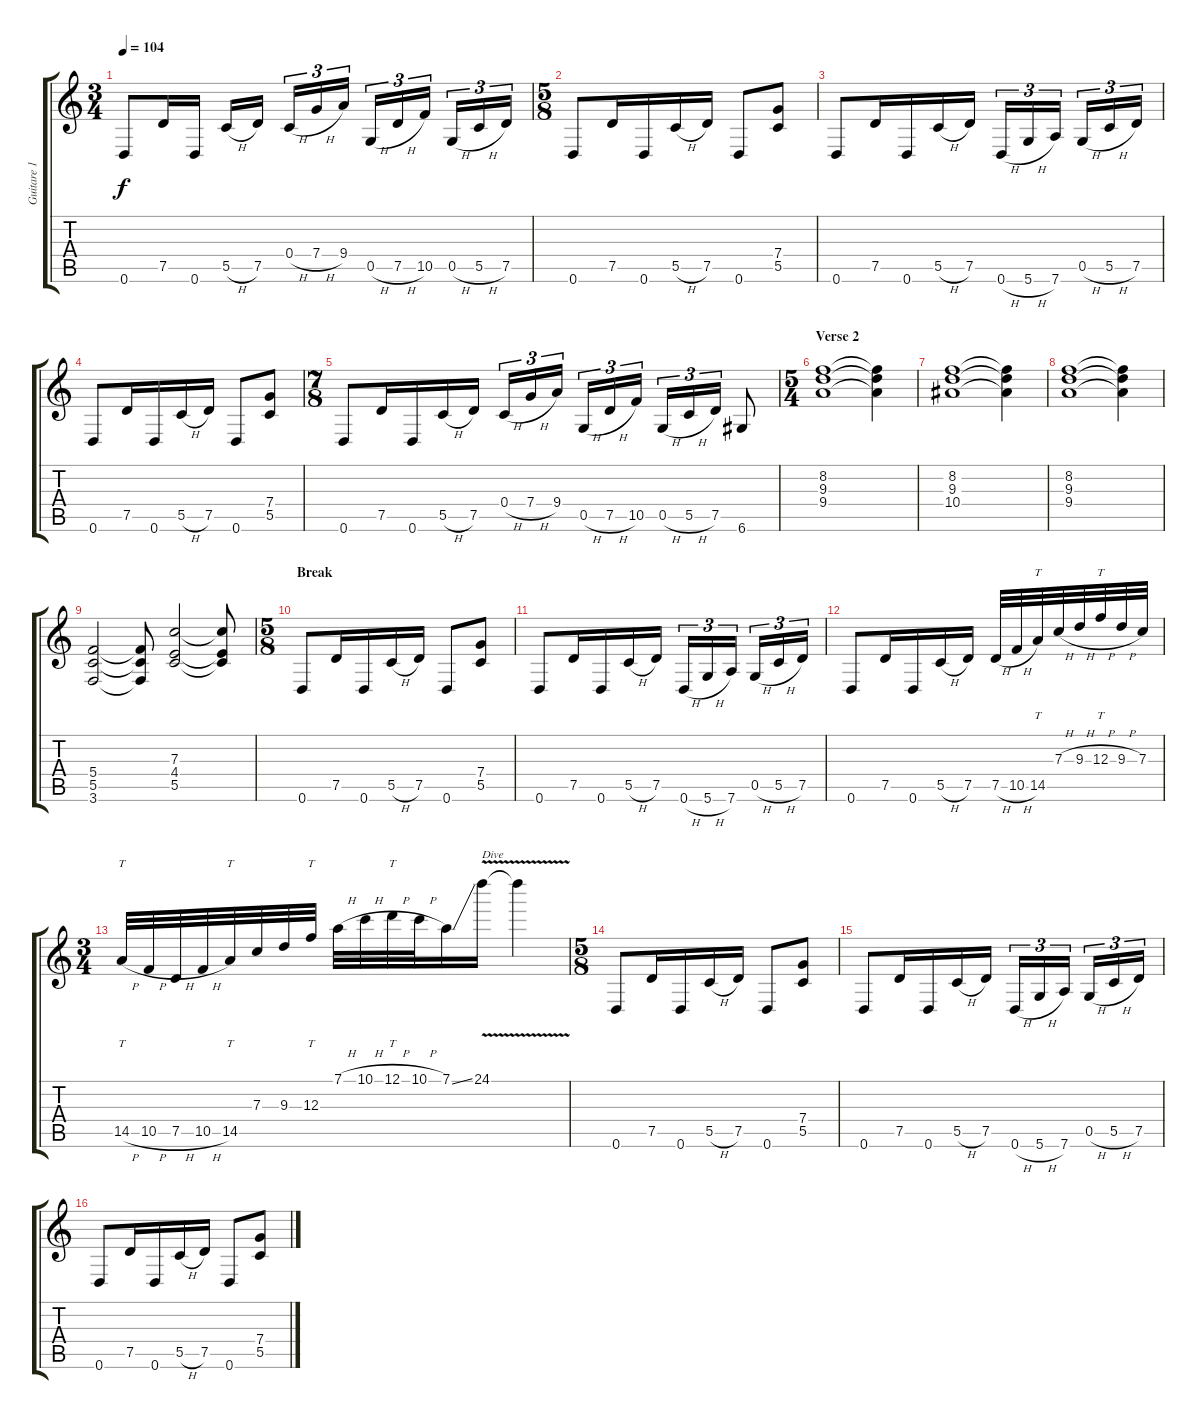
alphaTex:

\track ("Guitare 1" "Guitare 1") {instrument distortionguitar}
\staff {score tabs}
\tuning (D4 A3 F3 C3 G2 D2) {hide}
\ts (3 4)
\tempo 104
\clef g2
\ks c
0.6.8{dy f} 7.5.16 0.6.16 5.5{h}.16 7.5.16 0.4{h}.16{tu (3 2)} 7.4{h}.16{tu (3 2)} 9.4.16{tu (3 2)} 0.5{h}.16{tu (3 2)} 7.5{h}.16{tu (3 2)} 10.5.16{tu (3 2)} 0.5{h}.16{tu (3 2)} 5.5{h}.16{tu (3 2)} 7.5.16{tu (3 2)} |
\ts (5 8)
0.6.8 7.5.16 0.6.16 5.5{h}.16 7.5.16 0.6.8 (7.4 5.5).8 |
0.6.8 7.5.16 0.6.16 5.5{h}.16 7.5.16 0.6{h}.16{tu (3 2)} 5.6{h}.16{tu (3 2)} 7.6.16{tu (3 2)} 0.5{h}.16{tu (3 2)} 5.5{h}.16{tu (3 2)} 7.5.16{tu (3 2)} |
0.6.8 7.5.16 0.6.16 5.5{h}.16 7.5.16 0.6.8 (7.4 5.5).8 |
\ts (7 8)
0.6.8 7.5.16 0.6.16 5.5{h}.16 7.5.16 0.4{h}.16{tu (3 2)} 7.4{h}.16{tu (3 2)} 9.4.16{tu (3 2)} 0.5{h}.16{tu (3 2)} 7.5{h}.16{tu (3 2)} 10.5.16{tu (3 2)} 0.5{h}.16{tu (3 2)} 5.5{h}.16{tu (3 2)} 7.5.16{tu (3 2)} 6.6.8 |
\ts (5 4)
\section ("" "Verse 2")
(8.2 9.3 9.4).1 (8.2{t} 9.3{t} 9.4{t}).4 |
(8.2 9.3 10.4).1 (8.2{t} 9.3{t} 10.4{t}).4 |
(8.2 9.3 9.4).1 (8.2{t} 9.3{t} 9.4{t}).4 |
(5.4 5.5 3.6).2 (5.4{t} 5.5{t} 3.6{t}).8 (7.3 4.4 5.5).2 (7.3{t} 4.4{t} 5.5{t}).8 |
\ts (5 8)
\section ("" "Break")
0.6.8 7.5.16 0.6.16 5.5{h}.16 7.5.16 0.6.8 (7.4 5.5).8 |
0.6.8 7.5.16 0.6.16 5.5{h}.16 7.5.16 0.6{h}.16{tu (3 2)} 5.6{h}.16{tu (3 2)} 7.6.16{tu (3 2)} 0.5{h}.16{tu (3 2)} 5.5{h}.16{tu (3 2)} 7.5.16{tu (3 2)} |
0.6.8 7.5.16 0.6.16 5.5{h}.16 7.5.16 7.5{h}.32 10.5{h}.32 14.5.32{tt} 7.3{h}.32 9.3{h}.32 12.3{h}.32{tt} 9.3{h}.32 7.3.32 |
\ts (3 4)
14.5{h}.32{tt} 10.5{h}.32 7.5{h}.32 10.5{h}.32 14.5.32{tt} 7.3.32 9.3.32 12.3.32{tt} 7.1{h}.32 10.1{h}.32 12.1{h}.32{tt} 10.1{h}.32 7.1{ss}.16 24.1{v}.16{txt "Dive"} 24.1{t}.4 |
\ts (5 8)
0.6.8 7.5.16 0.6.16 5.5{h}.16 7.5.16 0.6.8 (7.4 5.5).8 |
0.6.8 7.5.16 0.6.16 5.5{h}.16 7.5.16 0.6{h}.16{tu (3 2)} 5.6{h}.16{tu (3 2)} 7.6.16{tu (3 2)} 0.5{h}.16{tu (3 2)} 5.5{h}.16{tu (3 2)} 7.5.16{tu (3 2)} |
0.6.8 7.5.16 0.6.16 5.5{h}.16 7.5.16 0.6.8 (7.4 5.5).8
